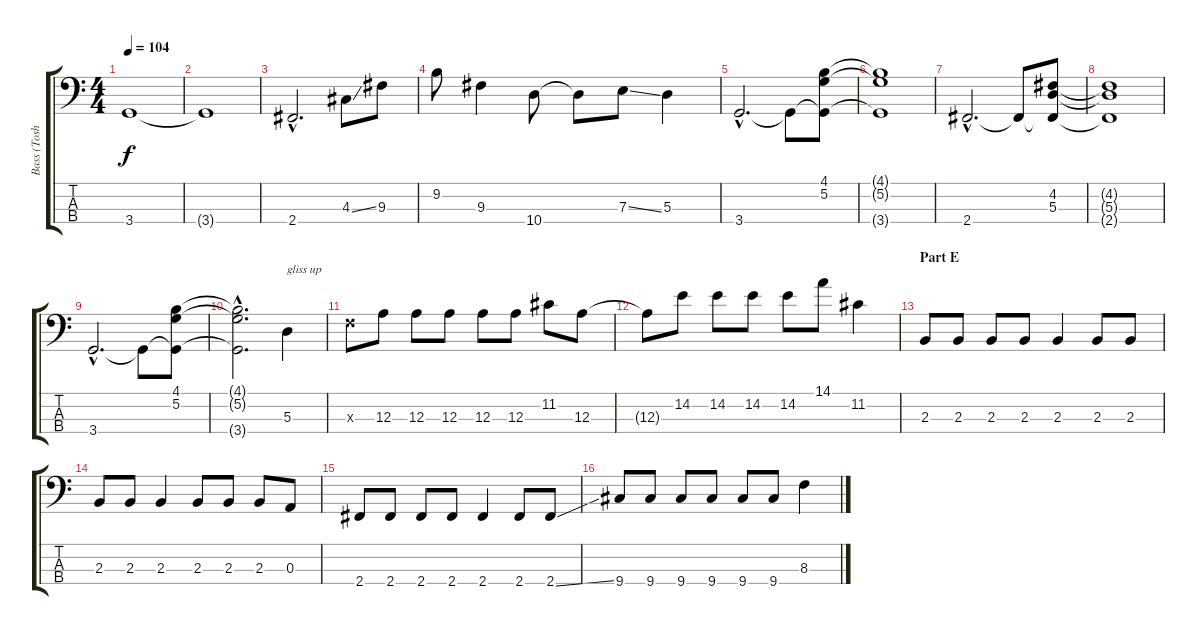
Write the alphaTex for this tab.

\track ("Bass (Toshiya)" "Bass (Tosh") {instrument electricbasspick}
\staff {score tabs}
\tuning (G2 D2 A1 E1) {hide}
\ts (4 4)
\tempo 104
\clef f4
\ks c
3.4.1{dy f} |
3.4{t}.1 |
2.4{hac}.2{d} 4.3{ss}.8 9.3.8 |
9.2.8 9.3.4 10.4.8 10.4{t}.8 7.3{ss}.8 5.3.4 |
3.4{hac}.2{d} 3.4{t}.8 (4.1 5.2 3.4{t}).8 |
(4.1{t} 5.2{t} 3.4{t}).1 |
2.4{hac}.2{d} 2.4{t}.8 (4.2 5.3 2.4{t}).8 |
(4.2{t} 5.3{t} 2.4{t}).1 |
3.4{hac}.2{d} 3.4{t}.8 (4.1 5.2 3.4{t}).8 |
(4.1{hac t} 5.2{hac t} 3.4{hac t}).2{d} 5.3.4{txt "gliss up"} |
8.3{x}.8 12.3.8 12.3.8 12.3.8 12.3.8 12.3.8 11.2.8 12.3.8 |
12.3{t}.8 14.2.8 14.2.8 14.2.8 14.2.8 14.1.8 11.2.4 |
\section ("" "Part E")
2.3.8 2.3.8 2.3.8 2.3.8 2.3.4 2.3.8 2.3.8 |
2.3.8 2.3.8 2.3.4 2.3.8 2.3.8 2.3.8 0.3.8 |
2.4.8 2.4.8 2.4.8 2.4.8 2.4.4 2.4.8 2.4{ss}.8 |
9.4.8 9.4.8 9.4.8 9.4.8 9.4.8 9.4.8 8.3.4
